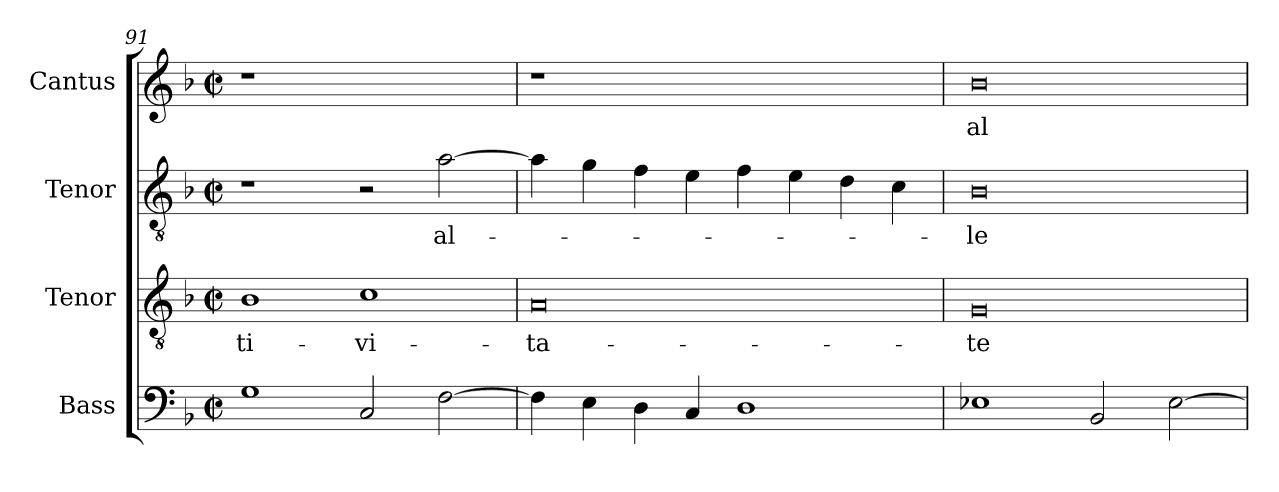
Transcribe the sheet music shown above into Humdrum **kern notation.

**kern	**kern	**text	**kern	**text	**kern	**text
*part4	*part3	*part3	*part2	*part2	*part1	*part1
*staff4	*staff3	*staff3	*staff2	*staff2	*staff1	*staff1
*I"Bass	*I"Tenor	*	*I"Tenor	*	*I"Cantus	*
*	*I'Tenor	*	*	*	*	*
*clefF4	*clefGv2	*	*clefGv2	*	*clefG2	*
*	*ITrd7c12	*	*ITrd7c12	*	*	*
*k[b-]	*k[b-]	*	*k[b-]	*	*k[b-]	*
*F:	*F:	*	*F:	*	*F:	*
*M2/2	*M2/2	*	*M2/2	*	*M2/2	*
*met(c|)	*met(c|)	*	*met(c|)	*	*met(c|)	*
=91	=91	=91	=91	=91	=91	=91
!	!	!LO:LY:b:color=#000000	!	!	!LO:N:vis=1	!
1Gi	1BB-i	-ti-	1r	.	1r	.
!	!	!LO:LY:b:color=#000000	!	!	!	!
2Ci/	1Ci	-vi-	2r	.	1ryy	.
!	!	!	!	!LO:LY:b:color=#000000	!	!
[>2Fi\	.	.	[>2Ai\	al-	.	.
!!LO:LB:g=z
=92	=92	=92	=92	=92	=92	=92
!	!	!LO:LY:b:color=#000000	!	!	!LO:N:vis=1	!
4Fi\]	0AAi	-ta-	4Ai\]	.	1r	.
4Ei\	.	.	4Gi\	.	.	.
4Di\	.	.	4Fi\	.	.	.
4Ci/	.	.	4Ei\	.	.	.
1Di	.	.	4Fi\	.	1ryy	.
.	.	.	4Ei\	.	.	.
.	.	.	4Di\	.	.	.
.	.	.	4Ci\	.	.	.
=93	=93	=93	=93	=93	=93	=93
!	!	!LO:LY:b:color=#000000	!	!	!	!
!	!	!	!	!LO:LY:b:color=#000000	!	!
!	!	!	!	!	!	!LO:LY:b:color=#000000
1E-Xi	0GGi	-te	0BB-i	-le-	0b-i	al-
2BB-i/	.	.	.	.	.	.
[>2E-i\	.	.	.	.	.	.
=	=	=	=	=	=	=
*-	*-	*-	*-	*-	*-	*-
